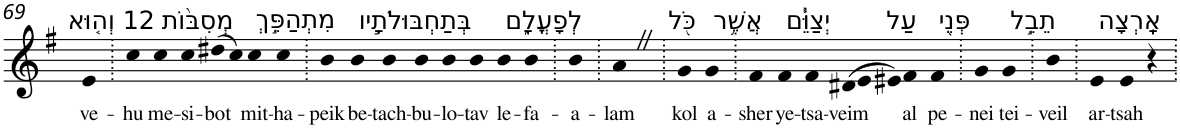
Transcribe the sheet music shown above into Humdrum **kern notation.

**kern	**text
*part1	*part1
*staff1	*staff1
*I"Piano	*
*I'Pno	*
!!LO:PB:g=z
*clefG2	*
*k[f#]	*
*G:	*
=69	=69
!LO:TX:a:t=12 וְה֤וּא	!
!	!LO:LY:b
4e	ve-
=70.	=70.
!	!LO:LY:b
4cc	-hu
!LO:TX:a:t=מְסִבּ֨וֹת	!
!	!LO:LY:b
4cc	me-
!	!LO:LY:b
4cc	-si-
!	!LO:LY:b
(8dd#X	-bot
8cc)	.
!LO:TX:a:t=מִתְהַפֵּ֣ךְ	!
!	!LO:LY:b
4cc	mit-
!	!LO:LY:b
4cc	-ha-
=71.	=71.
!	!LO:LY:b
4b	-peik
!LO:TX:a:t=בְּתַחְבּוּלֹתָ֣יו	!
!	!LO:LY:b
4b	be-
!	!LO:LY:b
4b	-tach-
!	!LO:LY:b
4b	-bu-
!	!LO:LY:b
4b	-lo-
!	!LO:LY:b
4b	-tav
!LO:TX:a:t=לְפָעֳלָ֑ם	!
!	!LO:LY:b
4b	le-
!	!LO:LY:b
4b	-fa-
=72.	=72.
!	!LO:LY:b
4b	-a-
=73.	=73.
!	!LO:LY:b
4aZ	-lam
=74.	=74.
!LO:TX:a:t=כֹּ֖ל	!
!	!LO:LY:b
4g	kol
!LO:TX:a:t=אֲשֶׁ֥ר	!
!	!LO:LY:b
4g	a-
=75.	=75.
!	!LO:LY:b
4f#	-sher
!LO:TX:a:t=יְצַוֵּ֓ם	!
!	!LO:LY:b
4f#	ye-
!	!LO:LY:b
4f#	-tsa-
!	!LO:LY:b
(>12d#X	-veim
12e	.
12e#X)	.
!LO:TX:a:t=עַל	!
!	!LO:LY:b
4f#	al
!LO:TX:a:t=פְּנֵ֖י	!
!	!LO:LY:b
4f#	pe-
=76.	=76.
!	!LO:LY:b
4g	-nei
!LO:TX:a:t=תֵבֵ֣ל	!
!	!LO:LY:b
4g	tei-
=77.	=77.
!	!LO:LY:b
4b	-veil
=78.	=78.
!LO:TX:a:t=אָֽרְצָה	!
!	!LO:LY:b
4e	ar-
!	!LO:LY:b
4e	-tsah
4r	.
=.	=.
*-	*-
